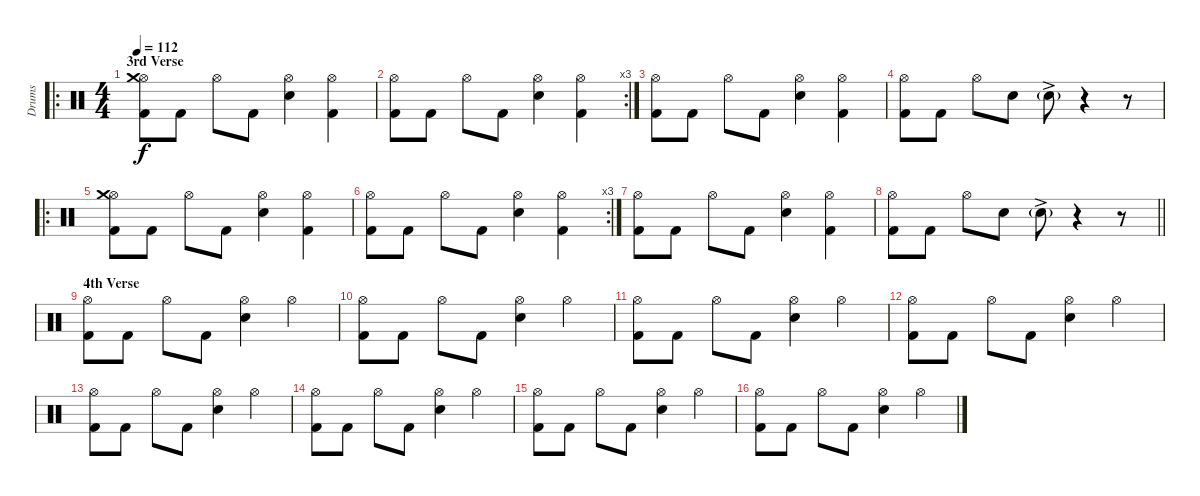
\track ("Drums" "Drums") {instrument percussion}
\staff {score}
\articulation defaults
\ro
\ts (4 4)
\section ("" "3rd Verse")
\tempo 112
\clef neutral
\ks c
("Kick (hit) 2" "Hi-Hat (open)" "Crash medium (hit)").8{dy f} "Kick (hit) 2".8 "Hi-Hat (open)".8 "Kick (hit) 2".8 ("Electric Snare (hit)" "Hi-Hat (open)").4 ("Kick (hit) 2" "Hi-Hat (open)").4 |
\rc 3
("Kick (hit) 2" "Hi-Hat (open)").8 "Kick (hit) 2".8 "Hi-Hat (open)".8 "Kick (hit) 2".8 ("Electric Snare (hit)" "Hi-Hat (open)").4 ("Kick (hit) 2" "Hi-Hat (open)").4 |
("Kick (hit) 2" "Hi-Hat (open)").8 "Kick (hit) 2".8 "Hi-Hat (open)".8 "Kick (hit) 2".8 ("Electric Snare (hit)" "Hi-Hat (open)").4 ("Kick (hit) 2" "Hi-Hat (open)").4 |
("Kick (hit) 2" "Hi-Hat (open)").8 "Kick (hit) 2".8 "Hi-Hat (open)".8 "Metronome (bell)".8 "Snare (hit)"{g ac}.8 r.4 r.8 |
\ro
("Kick (hit) 2" "Hi-Hat (open)" "Crash medium (hit)").8 "Kick (hit) 2".8 "Hi-Hat (open)".8 "Kick (hit) 2".8 ("Electric Snare (hit)" "Hi-Hat (open)").4 ("Kick (hit) 2" "Hi-Hat (open)").4 |
\rc 3
("Kick (hit) 2" "Hi-Hat (open)").8 "Kick (hit) 2".8 "Hi-Hat (open)".8 "Kick (hit) 2".8 ("Electric Snare (hit)" "Hi-Hat (open)").4 ("Kick (hit) 2" "Hi-Hat (open)").4 |
("Kick (hit) 2" "Hi-Hat (open)").8 "Kick (hit) 2".8 "Hi-Hat (open)".8 "Kick (hit) 2".8 ("Electric Snare (hit)" "Hi-Hat (open)").4 ("Kick (hit) 2" "Hi-Hat (open)").4 |
\barLineRight lightlight
("Kick (hit) 2" "Hi-Hat (open)").8 "Kick (hit) 2".8 "Hi-Hat (open)".8 "Metronome (bell)".8 "Snare (hit)"{g ac}.8 r.4 r.8 |
\section ("" "4th Verse")
("Kick (hit) 2" "Hi-Hat (open)").8 "Kick (hit) 2".8 "Hi-Hat (open)".8 "Kick (hit) 2".8 ("Electric Snare (hit)" "Hi-Hat (open)").4 "Hi-Hat (open)".4 |
("Kick (hit) 2" "Hi-Hat (open)").8 "Kick (hit) 2".8 "Hi-Hat (open)".8 "Kick (hit) 2".8 ("Electric Snare (hit)" "Hi-Hat (open)").4 "Hi-Hat (open)".4 |
("Kick (hit) 2" "Hi-Hat (open)").8 "Kick (hit) 2".8 "Hi-Hat (open)".8 "Kick (hit) 2".8 ("Electric Snare (hit)" "Hi-Hat (open)").4 "Hi-Hat (open)".4 |
("Kick (hit) 2" "Hi-Hat (open)").8 "Kick (hit) 2".8 "Hi-Hat (open)".8 "Kick (hit) 2".8 ("Electric Snare (hit)" "Hi-Hat (open)").4 "Hi-Hat (open)".4 |
("Kick (hit) 2" "Hi-Hat (open)").8 "Kick (hit) 2".8 "Hi-Hat (open)".8 "Kick (hit) 2".8 ("Electric Snare (hit)" "Hi-Hat (open)").4 "Hi-Hat (open)".4 |
("Kick (hit) 2" "Hi-Hat (open)").8 "Kick (hit) 2".8 "Hi-Hat (open)".8 "Kick (hit) 2".8 ("Electric Snare (hit)" "Hi-Hat (open)").4 "Hi-Hat (open)".4 |
("Kick (hit) 2" "Hi-Hat (open)").8 "Kick (hit) 2".8 "Hi-Hat (open)".8 "Kick (hit) 2".8 ("Electric Snare (hit)" "Hi-Hat (open)").4 "Hi-Hat (open)".4 |
("Kick (hit) 2" "Hi-Hat (open)").8 "Kick (hit) 2".8 "Hi-Hat (open)".8 "Kick (hit) 2".8 ("Electric Snare (hit)" "Hi-Hat (open)").4 "Hi-Hat (open)".4
